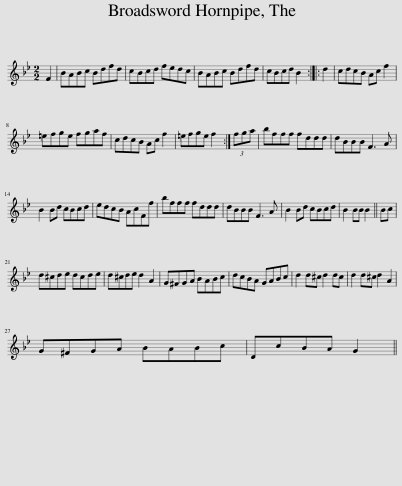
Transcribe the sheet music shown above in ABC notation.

X:1
L:1/8
M:2/2
I:linebreak $
K:Bb
V:1 treble
V:1
 F2 | BABc Bdfd | cBcd fedc | BABc Bdfd | cBcd B2 :: %5
 d2 | cdcB Ac f2 |$ =efge fgaf | cdcB Ac f2 | =efge f2 :| %10
 (3fga | bfff fddd | dBBB F3 A |$ B2 Bd cBcd | edcB AcFf | %15
 bfff fddd | dBBB F3 A | B2 Bd cBcd | B2 BB B2 || Bc |$ %20
 d^cde dcde | d^cde d2 A2 | G^FGA BABc | dcBA GABc | d2 d^c d2 dc | %25
 d2 d^c d2 A2 |$ G^FGA BABc | DcBA G2 || %28
